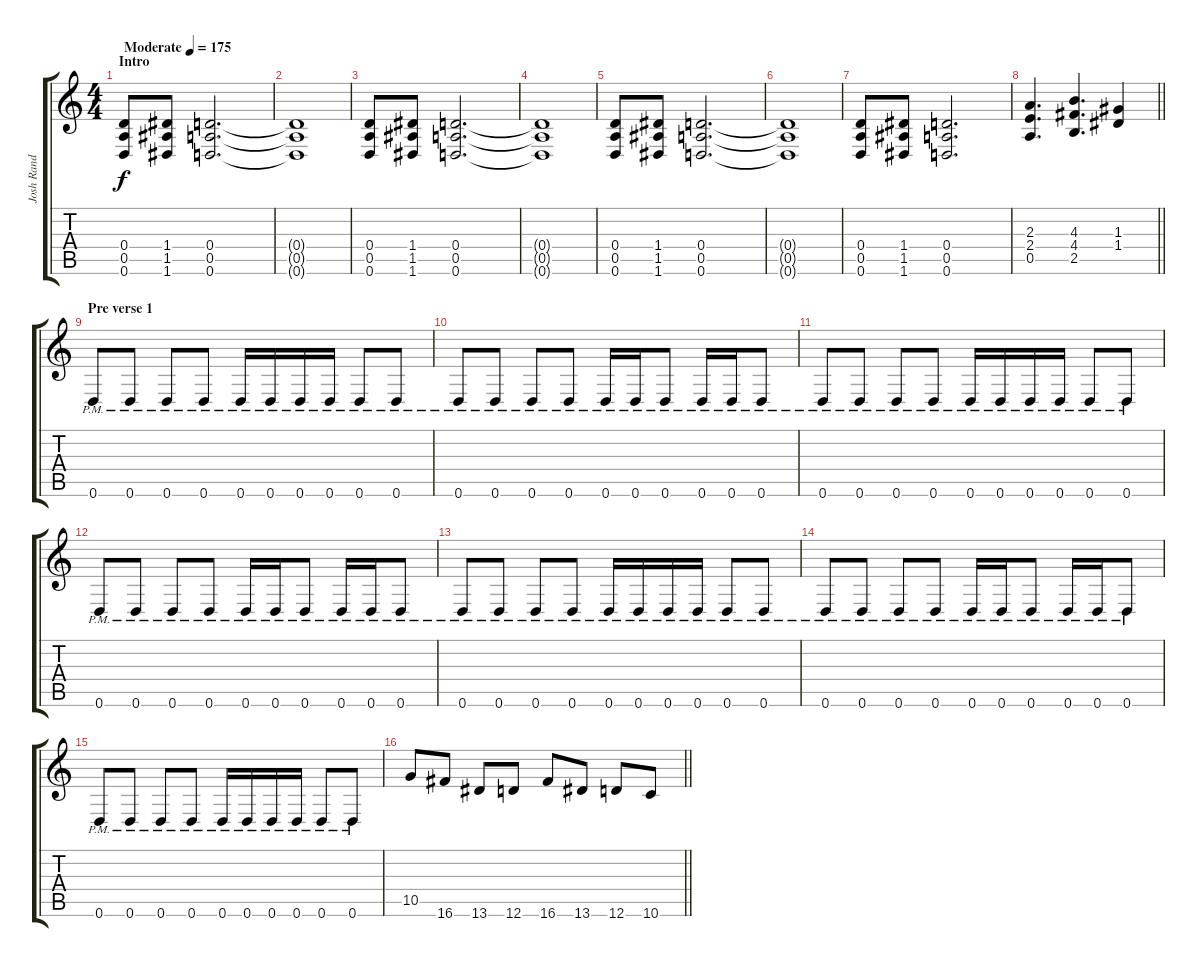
\track ("Josh Rand " "Josh Rand ") {instrument distortionguitar}
\staff {score tabs}
\tuning (E4 B3 G3 D3 A2 D2) {hide}
\ts (4 4)
\section ("" "Intro")
\tempo (175 "Moderate")
\clef g2
\ks c
(0.4 0.5 0.6).8{dy f instrument distortionguitar} (1.4 1.5 1.6).8 (0.4 0.5 0.6).2{d} |
(0.4{t} 0.5{t} 0.6{t}).1 |
(0.4 0.5 0.6).8 (1.4 1.5 1.6).8 (0.4 0.5 0.6).2{d} |
(0.4{t} 0.5{t} 0.6{t}).1 |
(0.4 0.5 0.6).8 (1.4 1.5 1.6).8 (0.4 0.5 0.6).2{d} |
(0.4{t} 0.5{t} 0.6{t}).1 |
(0.4 0.5 0.6).8 (1.4 1.5 1.6).8 (0.4 0.5 0.6).2{d} |
\barLineRight lightlight
(2.3 2.4 0.5).4{d} (4.3 4.4 2.5).4{d} (1.3 1.4).4 |
\section ("" "Pre verse 1")
0.6{pm}.8 0.6{pm}.8 0.6{pm}.8 0.6{pm}.8 0.6{pm}.16 0.6{pm}.16 0.6{pm}.16 0.6{pm}.16 0.6{pm}.8 0.6{pm}.8 |
0.6{pm}.8 0.6{pm}.8 0.6{pm}.8 0.6{pm}.8 0.6{pm}.16 0.6{pm}.16 0.6{pm}.8 0.6{pm}.16 0.6{pm}.16 0.6{pm}.8 |
0.6{pm}.8 0.6{pm}.8 0.6{pm}.8 0.6{pm}.8 0.6{pm}.16 0.6{pm}.16 0.6{pm}.16 0.6{pm}.16 0.6{pm}.8 0.6{pm}.8 |
0.6{pm}.8 0.6{pm}.8 0.6{pm}.8 0.6{pm}.8 0.6{pm}.16 0.6{pm}.16 0.6{pm}.8 0.6{pm}.16 0.6{pm}.16 0.6{pm}.8 |
0.6{pm}.8 0.6{pm}.8 0.6{pm}.8 0.6{pm}.8 0.6{pm}.16 0.6{pm}.16 0.6{pm}.16 0.6{pm}.16 0.6{pm}.8 0.6{pm}.8 |
0.6{pm}.8 0.6{pm}.8 0.6{pm}.8 0.6{pm}.8 0.6{pm}.16 0.6{pm}.16 0.6{pm}.8 0.6{pm}.16 0.6{pm}.16 0.6{pm}.8 |
0.6{pm}.8 0.6{pm}.8 0.6{pm}.8 0.6{pm}.8 0.6{pm}.16 0.6{pm}.16 0.6{pm}.16 0.6{pm}.16 0.6{pm}.8 0.6{pm}.8 |
\barLineRight lightlight
10.5.8 16.6.8 13.6.8 12.6.8 16.6.8 13.6.8 12.6.8 10.6.8
